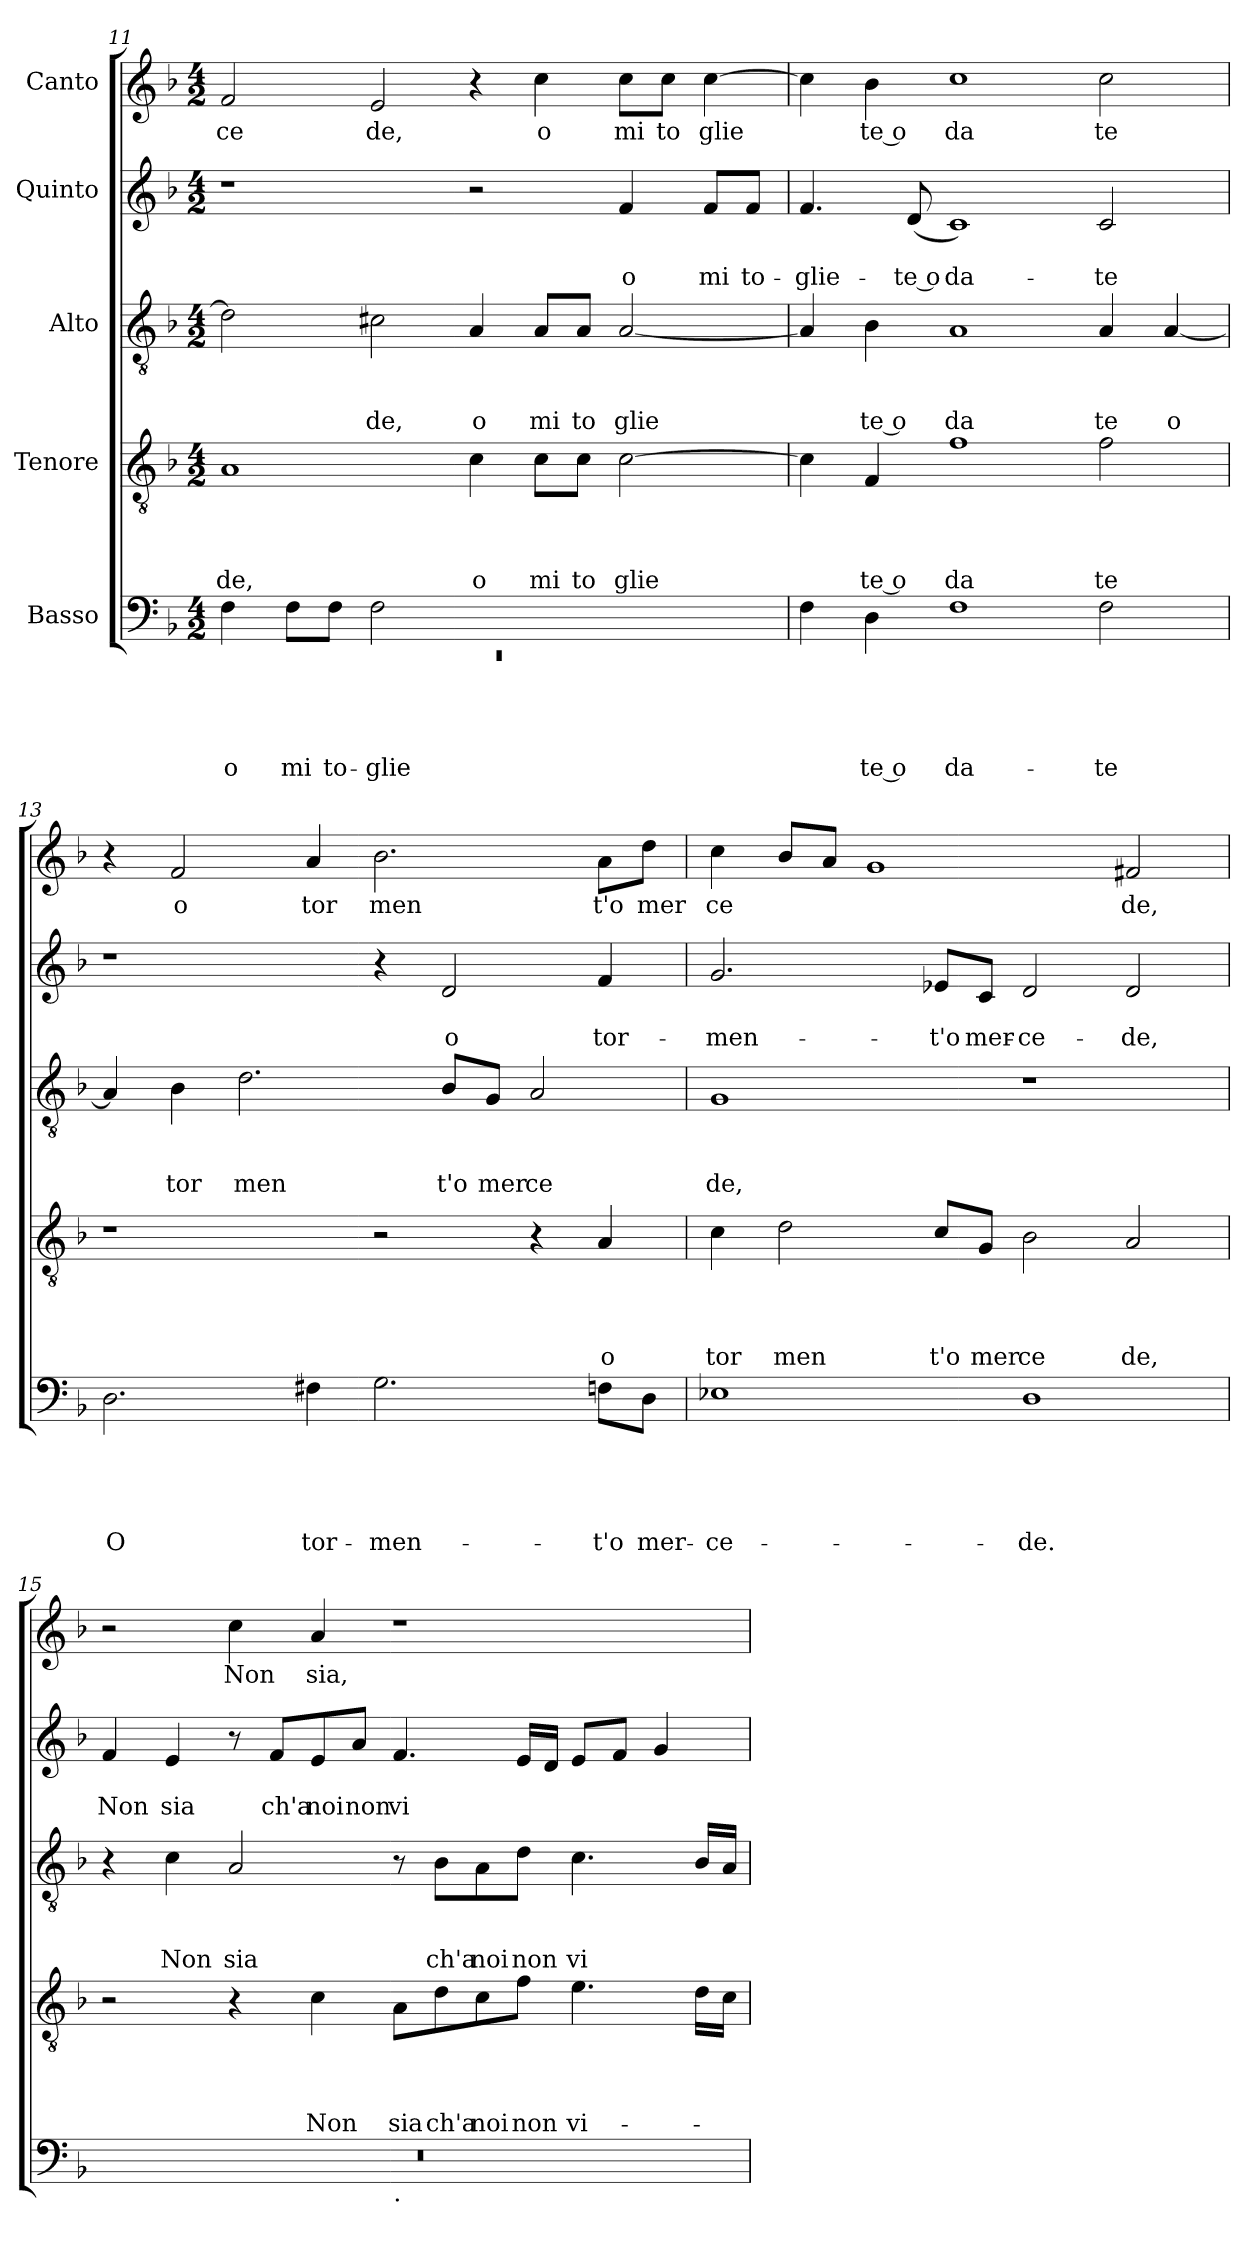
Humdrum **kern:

**kern	**text	**text	**text	**text	**text	**kern	**text	**text	**text	**text	**kern	**text	**text	**text	**kern	**text	**text	**kern	**text
*part5	*part5	*part5	*part5	*part5	*part5	*part4	*part4	*part4	*part4	*part4	*part3	*part3	*part3	*part3	*part2	*part2	*part2	*part1	*part1
*staff5	*staff5	*staff5	*staff5	*staff5	*staff5	*staff4	*staff4	*staff4	*staff4	*staff4	*staff3	*staff3	*staff3	*staff3	*staff2	*staff2	*staff2	*staff1	*staff1
*I"Basso	*	*	*	*	*	*I"Tenore	*	*	*	*	*I"Alto	*	*	*	*I"Quinto	*	*	*I"Canto	*
*clefF4	*	*	*	*	*	*clefGv2	*	*	*	*	*clefGv2	*	*	*	*clefG2	*	*	*clefG2	*
*ITrd-3c-5	*	*	*	*	*	*ITrd-3c-5	*	*	*	*	*ITrd-3c-5	*	*	*	*ITrd-3c-5	*	*	*	*
*k[b-e-]	*	*	*	*	*	*k[b-e-]	*	*	*	*	*k[b-e-]	*	*	*	*k[b-e-]	*	*	*k[b-]	*
*B-:	*	*	*	*	*	*B-:	*	*	*	*	*B-:	*	*	*	*B-:	*	*	*F:	*
*M4/2	*	*	*	*	*	*M4/2	*	*	*	*	*M4/2	*	*	*	*M4/2	*	*	*M4/2	*
=11	=11	=11	=11	=11	=11	=11	=11	=11	=11	=11	=11	=11	=11	=11	=11	=11	=11	=11	=11
*^	*	*	*	*	*	*	*	*	*	*	*	*	*	*	*	*	*	*	*
!	!LO:N:vis=1	!	!	!	!	!LO:LY:b	!	!	!	!	!LO:LY:b	!	!	!	!	!	!	!	!	!LO:LY:b
*	*^	*	*	*	*	*	*	*	*	*	*	*	*	*	*	*	*	*	*	*
0ryy	0rEE	4B-\	.	.	.	.	o	1d	.	.	.	de,	2g\]	.	.	.	1r	.	.	2f/	ce
!	!	!	!	!	!	!	!LO:LY:b	!	!	!	!	!	!	!	!	!	!	!	!	!	!
.	.	8B-\L	.	.	.	.	mi	.	.	.	.	.	.	.	.	.	.	.	.	.	.
!	!	!	!	!	!	!	!LO:LY:b	!	!	!	!	!	!	!	!	!	!	!	!	!	!
.	.	8B-\J	.	.	.	.	to-	.	.	.	.	.	.	.	.	.	.	.	.	.	.
!	!	!	!	!	!	!	!LO:LY:b	!	!	!	!	!	!	!	!	!LO:LY:b	!	!	!	!	!LO:LY:b
.	.	2B-\	.	.	.	.	-glie-	.	.	.	.	.	2f#X\	.	.	de,	.	.	.	2e/	de,
!	!	!	!	!	!	!	!	!	!	!	!	!LO:LY:b	!	!	!	!LO:LY:b	!	!	!	!	!
.	.	1ryy	.	.	.	.	.	4f\	.	.	.	o	4d/	.	.	o	2r	.	.	4r	.
!	!	!	!	!	!	!	!	!	!	!	!	!LO:LY:b	!	!	!	!LO:LY:b	!	!	!	!	!LO:LY:b
.	.	.	.	.	.	.	.	8f\L	.	.	.	mi	8d/L	.	.	mi	.	.	.	4cc\	o
!	!	!	!	!	!	!	!	!	!	!	!	!LO:LY:b	!	!	!	!LO:LY:b	!	!	!	!	!
.	.	.	.	.	.	.	.	8f\J	.	.	.	to	8d/J	.	.	to	.	.	.	.	.
!	!	!	!	!	!	!	!	!	!	!	!	!LO:LY:b	!	!	!	!LO:LY:b	!	!	!LO:LY:b	!	!LO:LY:b
.	.	.	.	.	.	.	.	[>2f\	.	.	.	glie	[<2d/	.	.	glie	4b-/	.	o	8cc\L	mi
!	!	!	!	!	!	!	!	!	!	!	!	!	!	!	!	!	!	!	!	!	!LO:LY:b
.	.	.	.	.	.	.	.	.	.	.	.	.	.	.	.	.	.	.	.	8cc\J	to
!	!	!	!	!	!	!	!	!	!	!	!	!	!	!	!	!	!	!	!LO:LY:b	!	!LO:LY:b
.	.	.	.	.	.	.	.	.	.	.	.	.	.	.	.	.	8b-/L	.	mi	[>4cc\	glie
!	!	!	!	!	!	!	!	!	!	!	!	!	!	!	!	!	!	!	!LO:LY:b	!	!
.	.	.	.	.	.	.	.	.	.	.	.	.	.	.	.	.	8b-/J	.	to-	.	.
*v	*v	*v	*	*	*	*	*	*	*	*	*	*	*	*	*	*	*	*	*	*	*
=12	=12	=12	=12	=12	=12	=12	=12	=12	=12	=12	=12	=12	=12	=12	=12	=12	=12	=12	=12
!	!	!	!	!	!	!	!	!	!	!	!	!	!	!	!	!	!LO:LY:b	!	!
4B-\	.	.	.	.	.	4f\]	.	.	.	.	4d/]	.	.	.	4.b-/	.	-glie-	4cc\]	.
!	!	!	!	!	!LO:LY:b:rj	!	!	!	!	!LO:LY:b:rj	!	!	!	!LO:LY:b:rj	!	!	!	!	!LO:LY:b:rj
4G\	.	.	.	.	-te o	4B-/	.	.	.	te o	4e-\	.	.	te o	.	.	.	4b-\	te o
!	!	!	!	!	!	!	!	!	!	!	!	!	!	!	!	!	!LO:LY:b:rj	!	!
.	.	.	.	.	.	.	.	.	.	.	.	.	.	.	(<8g/	.	-te o	.	.
!	!	!	!	!	!LO:LY:b	!	!	!	!	!LO:LY:b	!	!	!	!LO:LY:b	!	!	!LO:LY:b	!	!LO:LY:b
1B-	.	.	.	.	da-	1b-	.	.	.	da	1d	.	.	da	1f)	.	da-	1cc	da
!	!	!	!	!	!LO:LY:b	!	!	!	!	!LO:LY:b	!	!	!	!LO:LY:b	!	!	!LO:LY:b	!	!LO:LY:b
2B-\	.	.	.	.	-te	2b-\	.	.	.	te	4d/	.	.	te	2f/	.	-te	2cc\	te
!	!	!	!	!	!	!	!	!	!	!	!	!	!	!LO:LY:b	!	!	!	!	!
.	.	.	.	.	.	.	.	.	.	.	[<4d/	.	.	o	.	.	.	.	.
=13	=13	=13	=13	=13	=13	=13	=13	=13	=13	=13	=13	=13	=13	=13	=13	=13	=13	=13	=13
!	!	!	!	!	!LO:LY:b	!	!	!	!	!	!	!	!	!	!	!	!	!	!
2.G\	.	.	.	.	O	1r	.	.	.	.	4d/]	.	.	.	1r	.	.	4r	.
!	!	!	!	!	!	!	!	!	!	!	!	!	!	!LO:LY:b	!	!	!	!	!LO:LY:b
.	.	.	.	.	.	.	.	.	.	.	4e-\	.	.	tor	.	.	.	2f/	o
!	!	!	!	!	!	!	!	!	!	!	!	!	!	!LO:LY:b	!	!	!	!	!
.	.	.	.	.	.	.	.	.	.	.	2.g\	.	.	men	.	.	.	.	.
!	!	!	!	!	!LO:LY:b	!	!	!	!	!	!	!	!	!	!	!	!	!	!LO:LY:b
4Bn\	.	.	.	.	tor-	.	.	.	.	.	.	.	.	.	.	.	.	4a/	tor
!	!	!	!	!	!LO:LY:b	!	!	!	!	!	!	!	!	!	!	!	!	!	!LO:LY:b
2.c\	.	.	.	.	-men-	2r	.	.	.	.	.	.	.	.	4r	.	.	2.b-\	men
!	!	!	!	!	!	!	!	!	!	!	!	!	!	!LO:LY:b	!	!	!LO:LY:b	!	!
.	.	.	.	.	.	.	.	.	.	.	8e-/L	.	.	t'o	2g/	.	o	.	.
!	!	!	!	!	!	!	!	!	!	!	!	!	!	!LO:LY:b	!	!	!	!	!
.	.	.	.	.	.	.	.	.	.	.	8c/J	.	.	mer	.	.	.	.	.
!	!	!	!	!	!	!	!	!	!	!	!	!	!	!LO:LY:b	!	!	!	!	!
.	.	.	.	.	.	4r	.	.	.	.	2d/	.	.	ce	.	.	.	.	.
!	!	!	!	!	!LO:LY:b	!	!	!	!	!LO:LY:b	!	!	!	!	!	!	!LO:LY:b	!	!LO:LY:b
8B-X\L	.	.	.	.	-t'o	4d/	.	.	.	o	.	.	.	.	4b-/	.	tor-	8a\L	t'o
!	!	!	!	!	!LO:LY:b	!	!	!	!	!	!	!	!	!	!	!	!	!	!LO:LY:b
8G\J	.	.	.	.	mer-	.	.	.	.	.	.	.	.	.	.	.	.	8dd\J	mer
=14	=14	=14	=14	=14	=14	=14	=14	=14	=14	=14	=14	=14	=14	=14	=14	=14	=14	=14	=14
!	!	!	!	!	!LO:LY:b	!	!	!	!	!LO:LY:b	!	!	!	!LO:LY:b	!	!	!LO:LY:b	!	!LO:LY:b
1A-X	.	.	.	.	-ce-	4f\	.	.	.	tor	1c	.	.	de,	2.cc/	.	-men-	4cc\	ce
!	!	!	!	!	!	!	!	!	!	!LO:LY:b	!	!	!	!	!	!	!	!	!
.	.	.	.	.	.	2g\	.	.	.	men	.	.	.	.	.	.	.	8b-/L	.
.	.	.	.	.	.	.	.	.	.	.	.	.	.	.	.	.	.	8a/J	.
.	.	.	.	.	.	.	.	.	.	.	.	.	.	.	.	.	.	1g	.
!	!	!	!	!	!	!	!	!	!	!LO:LY:b	!	!	!	!	!	!	!LO:LY:b	!	!
.	.	.	.	.	.	8f/L	.	.	.	t'o	.	.	.	.	8a-X/L	.	-t'o	.	.
!	!	!	!	!	!	!	!	!	!	!LO:LY:b	!	!	!	!	!	!	!LO:LY:b	!	!
.	.	.	.	.	.	8c/J	.	.	.	mer	.	.	.	.	8f/J	.	mer-	.	.
!	!	!	!	!	!LO:LY:b	!	!	!	!	!LO:LY:b	!	!	!	!	!	!	!LO:LY:b	!	!
1G	.	.	.	.	-de.	2e-\	.	.	.	ce	1r	.	.	.	2g/	.	-ce-	.	.
!	!	!	!	!	!	!	!	!	!	!LO:LY:b	!	!	!	!	!	!	!LO:LY:b	!	!LO:LY:b
.	.	.	.	.	.	2d/	.	.	.	de,	.	.	.	.	2g/	.	-de,	2f#X/	de,
!!LO:PB:g=z
=15	=15	=15	=15	=15	=15	=15	=15	=15	=15	=15	=15	=15	=15	=15	=15	=15	=15	=15	=15
!	!	!	!	!	!	!	!	!	!	!	!	!	!	!	!	!	!LO:LY:b	!	!
*^	*	*	*	*	*	*	*	*	*	*	*	*	*	*	*	*	*	*	*
0r	1ryy	.	.	.	.	.	2r	.	.	.	.	4r	.	.	.	4b-/	.	Non	2r	.
!	!	!	!	!	!	!	!	!	!	!	!	!	!	!	!LO:LY:b	!	!	!LO:LY:b	!	!
.	.	.	.	.	.	.	.	.	.	.	.	4f\	.	.	Non	4a/	.	sia	.	.
!	!	!	!	!	!	!	!	!	!	!	!	!	!	!	!LO:LY:b	!	!	!	!	!LO:LY:b
.	.	.	.	.	.	.	4r	.	.	.	.	2d/	.	.	sia	8r	.	.	4cc\	Non
!	!	!	!	!	!	!	!	!	!	!	!	!	!	!	!	!	!	!LO:LY:b	!	!
.	.	.	.	.	.	.	.	.	.	.	.	.	.	.	.	8b-/L	.	ch'a	.	.
!	!	!	!	!	!	!	!	!	!	!	!LO:LY:b	!	!	!	!	!	!	!LO:LY:b	!	!LO:LY:b
.	.	.	.	.	.	.	4f\	.	.	.	Non	.	.	.	.	8a/	.	noi	4a/	sia,
!	!	!	!	!	!	!	!	!	!	!	!	!	!	!	!	!	!	!LO:LY:b	!	!
.	.	.	.	.	.	.	.	.	.	.	.	.	.	.	.	8dd/J	.	non	.	.
!	!LO:TX:b:t=.	!	!	!	!	!	!	!	!	!	!	!	!	!	!	!	!	!	!	!
!	!	!	!	!	!	!	!	!	!	!	!LO:LY:b	!	!	!	!	!	!	!LO:LY:b	!	!
.	1ryy	.	.	.	.	.	8d\L	.	.	.	sia	8r	.	.	.	4.b-/	.	vi	1r	.
!	!	!	!	!	!	!	!	!	!	!	!LO:LY:b	!	!	!	!LO:LY:b	!	!	!	!	!
.	.	.	.	.	.	.	8g\	.	.	.	ch'a	8e-\L	.	.	ch'a	.	.	.	.	.
!	!	!	!	!	!	!	!	!	!	!	!LO:LY:b	!	!	!	!LO:LY:b	!	!	!	!	!
.	.	.	.	.	.	.	8f\	.	.	.	noi	8d\	.	.	noi	.	.	.	.	.
!	!	!	!	!	!	!	!	!	!	!	!LO:LY:b	!	!	!	!LO:LY:b	!	!	!	!	!
.	.	.	.	.	.	.	8b-\J	.	.	.	non	8g\J	.	.	non	16a/LL	.	.	.	.
.	.	.	.	.	.	.	.	.	.	.	.	.	.	.	.	16g/JJ	.	.	.	.
!	!	!	!	!	!	!	!	!	!	!	!LO:LY:b	!	!	!	!LO:LY:b	!	!	!	!	!
.	.	.	.	.	.	.	4.a\	.	.	.	vi-	4.f\	.	.	vi	8a/L	.	.	.	.
.	.	.	.	.	.	.	.	.	.	.	.	.	.	.	.	8b-/J	.	.	.	.
.	.	.	.	.	.	.	.	.	.	.	.	.	.	.	.	4cc/	.	.	.	.
.	.	.	.	.	.	.	16g\LL	.	.	.	.	16e-/LL	.	.	.	.	.	.	.	.
.	.	.	.	.	.	.	16f\JJ	.	.	.	.	16d/JJ	.	.	.	.	.	.	.	.
*v	*v	*	*	*	*	*	*	*	*	*	*	*	*	*	*	*	*	*	*	*
=	=	=	=	=	=	=	=	=	=	=	=	=	=	=	=	=	=	=	=
*-	*-	*-	*-	*-	*-	*-	*-	*-	*-	*-	*-	*-	*-	*-	*-	*-	*-	*-	*-
